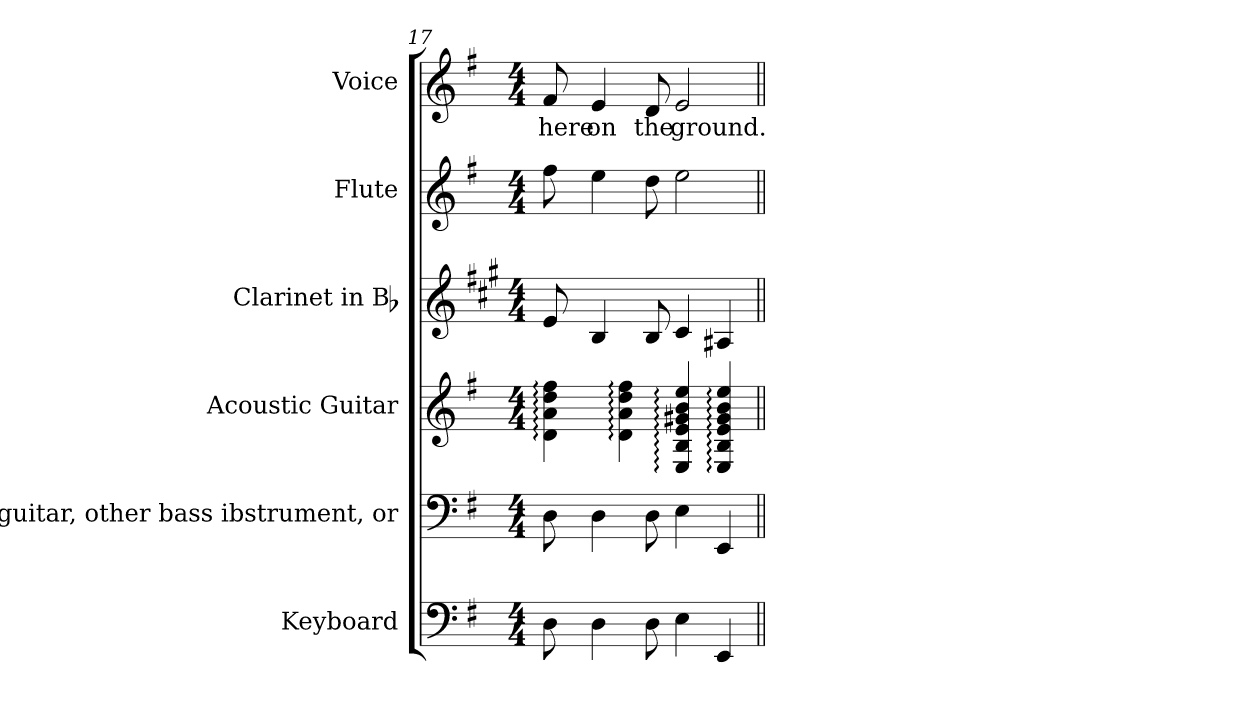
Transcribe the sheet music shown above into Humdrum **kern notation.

**kern	**kern	**kern	**kern	**kern	**kern	**text
*part6	*part5	*part4	*part3	*part2	*part1	*part1
*staff6	*staff5	*staff4	*staff3	*staff2	*staff1	*staff1
*I"Keyboard	*I"Bass guitar, other bass ibstrument,  or	*I"Acoustic Guitar	*I"Clarinet in Bb	*I"Flute	*I"Voice	*
*I'Kbd.	*I'Bass	*I'A. Gtr.	*I'Cl.	*I'Fl.	*I'Voice	*
*clefF4	*clefF4	*clefG2	*clefG2	*clefG2	*clefG2	*
*	*ITrd7c12	*ITrd7c12	*ITrd1c2	*	*	*
*k[f#]	*k[f#]	*k[f#]	*k[f#]	*k[f#]	*k[f#]	*
*G:	*G:	*G:	*G:	*G:	*G:	*
*M4/4	*M4/4	*M4/4	*M4/4	*M4/4	*M4/4	*
=17	=17	=17	=17	=17	=17	=17
!	!	!	!	!	!	!LO:LY:b:color=#000000
8Di\	8DDi\	4Di\: 4Ai: 4di: 4f#i:	8di/	8ff#i\	8f#i/	here
!	!	!	!	!	!	!LO:LY:b:color=#000000
4Di\	4DDi\	.	4Ai/	4eei\	4ei/	on
.	.	4Di\: 4Ai: 4di: 4f#i:	.	.	.	.
!	!	!	!	!	!	!LO:LY:b:color=#000000
8Di\	8DDi\	.	8Ai/	8ddi\	8di/	the
!	!	!	!	!	!	!LO:LY:b:color=#000000
4Ei\	4EEi\	4EEi/: 4BBi: 4Ei: 4G#Xi: 4Bi: 4ei:	4Bi/	2eei\	2ei/	ground.
4EEi/	4EEEi/	4EEi/: 4BBi: 4Ei: 4G#i: 4Bi: 4ei:	4G#Xi/	.	.	.
=||	=||	=||	=||	=||	=||	=||
*-	*-	*-	*-	*-	*-	*-
